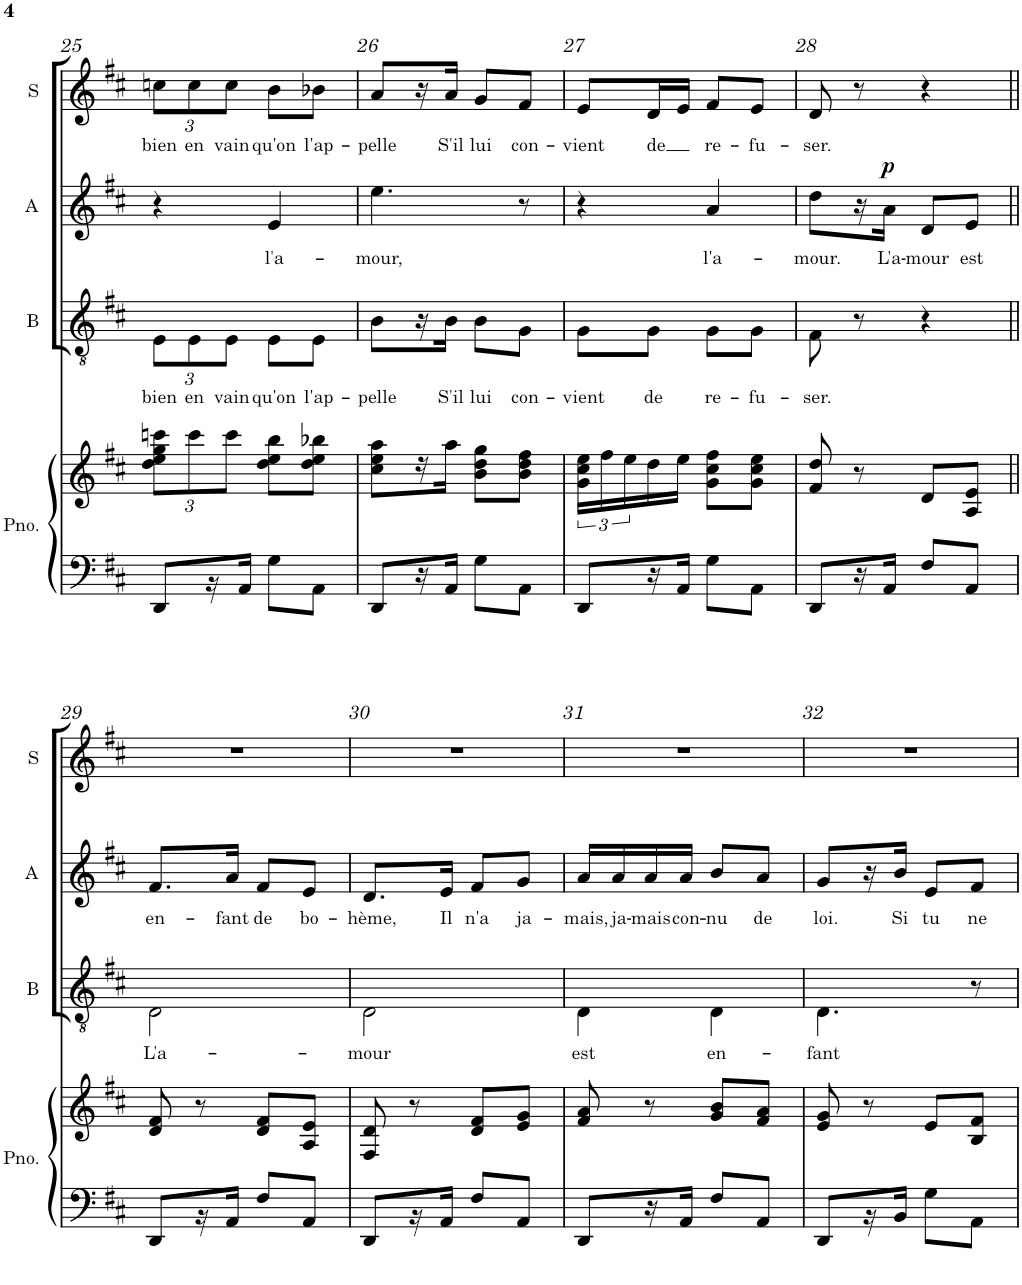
**kern	**kern	**kern	**text	**kern	**text	**dynam	**kern	**text
*part4	*part4	*part3	*part3	*part2	*part2	*part2	*part1	*part1
*staff5	*staff4	*staff3	*staff3	*staff2	*staff2	*staff2	*staff1	*staff1
*I"Piano	*	*I"Baritone	*	*I"Alto	*	*	*I"Soprano	*
*I'Pno.	*	*I'B	*	*I'A	*	*	*I'S	*
!!LO:PB:g=z
*clefF4	*clefG2	*clefGv2	*	*clefG2	*	*	*clefG2	*
*	*	*	*	*Trd4c7	*	*	*	*
*k[f#c#]	*k[f#c#]	*k[f#c#]	*	*k[f#c#]	*	*	*k[f#c#]	*
*D:	*D:	*D:	*	*D:	*	*	*D:	*
*M2/4	*M2/4	*M2/4	*	*M2/4	*	*	*M2/4	*
*	*Xbrackettup	*Xbrackettup	*	*	*	*	*	*
=25	=25	=25	=25	=25	=25	=25	=25	=25
!	!	!	!LO:LY:b	!	!	!	!	!
*	*	*	*	*	*	*	*Xbrackettup	*
!	!	!	!	!	!	!	!	!LO:LY:b
8DD/L	12dd\ 12ee\ 12gg\ 12cccn\L	12E\L	bien	4r	.	.	12ccn\L	bien
!	!	!	!LO:LY:b	!	!	!	!	!LO:LY:b
.	12ccc\	12E\	en	.	.	.	12cc\	en
16r	.	.	.	.	.	.	.	.
!	!	!	!LO:LY:b	!	!	!	!	!LO:LY:b
.	12ccc\J	12E\J	vain	.	.	.	12cc\J	vain
16AA/JJ	.	.	.	.	.	.	.	.
!	!	!	!LO:LY:b	!	!LO:LY:b	!	!	!LO:LY:b
8G\L	8dd\ 8ee\ 8bb\L	8E\L	qu'on	4e/	l'a-	.	8b\L	qu'on
!	!	!	!LO:LY:b	!	!	!	!	!LO:LY:b
8AA\J	8dd\ 8ee\ 8bb-X\J	8E\J	l'ap-	.	.	.	8b-X\J	l'ap-
=26	=26	=26	=26	=26	=26	=26	=26	=26
!	!	!	!LO:LY:b	!	!LO:LY:b	!	!	!LO:LY:b
8DD/L	8cc#\ 8ee\ 8aa\L	8B\L	-pelle	4.ee\	-mour,	.	8a/L	-pelle
16r	16r	16r	.	.	.	.	16r	.
!	!	!	!LO:LY:b	!	!	!	!	!LO:LY:b
16AA/JJ	16aa\JJ	16B\JJ	S'il	.	.	.	16a/JJ	S'il
!	!	!	!LO:LY:b	!	!	!	!	!LO:LY:b
8G\L	8b\ 8dd\ 8gg\L	8B\L	lui	.	.	.	8g/L	lui
!	!	!	!LO:LY:b	!	!	!	!	!LO:LY:b
8AA\J	8b\ 8dd\ 8ff#\J	8G\J	con-	8r	.	.	8f#/J	con-
=27	=27	=27	=27	=27	=27	=27	=27	=27
*	*brackettup	*	*	*	*	*	*	*
!	!	!	!LO:LY:b	!	!	!	!	!LO:LY:b
8DD/L	24g\ 24cc#\ 24ee\LL	8G\L	-vient	4r	.	.	8e/L	-vient
.	24ff#\	.	.	.	.	.	.	.
.	24ee\	.	.	.	.	.	.	.
!	!	!	!LO:LY:b	!	!	!	!	!LO:LY:b
16r	16dd\	8G\J	de	.	.	.	16d/L	de
16AA/JJ	16ee\JJ	.	.	.	.	.	16e/JJ	.
!	!	!	!LO:LY:b	!	!LO:LY:b	!	!	!LO:LY:b
8G\L	8g\ 8cc#\ 8ff#\L	8G\L	re-	4a/	l'a-	.	8f#/L	re-
!	!	!	!LO:LY:b	!	!	!	!	!LO:LY:b
8AA\J	8g\ 8cc#\ 8ee\J	8G\J	-fu-	.	.	.	8e/J	-fu-
=28	=28	=28	=28	=28	=28	=28	=28	=28
!	!	!	!LO:LY:b	!	!LO:LY:b	!	!	!LO:LY:b
8DD/L	8f#/ 8dd/	8F#\	-ser.	8dd\L	-mour.	.	8d/	-ser.
16r	8r	8r	.	16r	.	.	8r	.
!	!	!	!	!	!LO:LY:b	!LO:DY:a	!	!
16AA/JJ	.	.	.	16a\JJ	L'a-	p	.	.
!	!	!	!	!	!LO:LY:b	!	!	!
8F#/L	8d/L	4r	.	8d/L	-mour	.	4r	.
!	!	!	!	!	!LO:LY:b	!	!	!
8AA/J	8A/ 8e/J	.	.	8e/J	est	.	.	.
!!LO:LB:g=z
=29||	=29||	=29||	=29||	=29||	=29||	=29||	=29||	=29||
!	!	!	!LO:LY:b	!	!LO:LY:b	!	!	!
8DD/L	8d/ 8f#/	2D\	L'a-	8.f#/L	en-	.	2r	.
16r	8r	.	.	.	.	.	.	.
!	!	!	!	!	!LO:LY:b	!	!	!
16AA/JJ	.	.	.	16a/Jk	-fant	.	.	.
!	!	!	!	!	!LO:LY:b	!	!	!
8F#/L	8d/ 8f#/L	.	.	8f#/L	de	.	.	.
!	!	!	!	!	!LO:LY:b	!	!	!
8AA/J	8A/ 8e/J	.	.	8e/J	bo-	.	.	.
=30	=30	=30	=30	=30	=30	=30	=30	=30
!	!	!	!LO:LY:b	!	!LO:LY:b	!	!	!
8DD/L	8F#/ 8d/	2D\	-mour	8.d/L	-hème,	.	2r	.
16r	8r	.	.	.	.	.	.	.
!	!	!	!	!	!LO:LY:b	!	!	!
16AA/JJ	.	.	.	16e/Jk	Il	.	.	.
!	!	!	!	!	!LO:LY:b	!	!	!
8F#/L	8d/ 8f#/L	.	.	8f#/L	n'a	.	.	.
!	!	!	!	!	!LO:LY:b	!	!	!
8AA/J	8e/ 8g/J	.	.	8g/J	ja-	.	.	.
=31	=31	=31	=31	=31	=31	=31	=31	=31
!	!	!	!LO:LY:b	!	!LO:LY:b	!	!	!
8DD/L	8f#/ 8a/	4D\	est	16a/LL	-mais,	.	2r	.
!	!	!	!	!	!LO:LY:b	!	!	!
.	.	.	.	16a/	ja-	.	.	.
!	!	!	!	!	!LO:LY:b	!	!	!
16r	8r	.	.	16a/	-mais	.	.	.
!	!	!	!	!	!LO:LY:b	!	!	!
16AA/JJ	.	.	.	16a/JJ	con-	.	.	.
!	!	!	!LO:LY:b	!	!LO:LY:b	!	!	!
8F#/L	8g/ 8b/L	4D\	en-	8b/L	-nu	.	.	.
!	!	!	!	!	!LO:LY:b	!	!	!
8AA/J	8f#/ 8a/J	.	.	8a/J	de	.	.	.
=32	=32	=32	=32	=32	=32	=32	=32	=32
!	!	!	!LO:LY:b	!	!LO:LY:b	!	!	!
8DD/L	8e/ 8g/	4.D\	-fant	8g/L	loi.	.	2r	.
16r	8r	.	.	16r	.	.	.	.
!	!	!	!	!	!LO:LY:b	!	!	!
16BB/JJ	.	.	.	16b/JJ	Si	.	.	.
!	!	!	!	!	!LO:LY:b	!	!	!
8G\L	8e/L	.	.	8e/L	tu	.	.	.
!	!	!	!	!	!LO:LY:b	!	!	!
8AA\J	8B/ 8f#/J	8r	.	8f#/J	ne	.	.	.
=	=	=	=	=	=	=	=	=
*-	*-	*-	*-	*-	*-	*-	*-	*-
